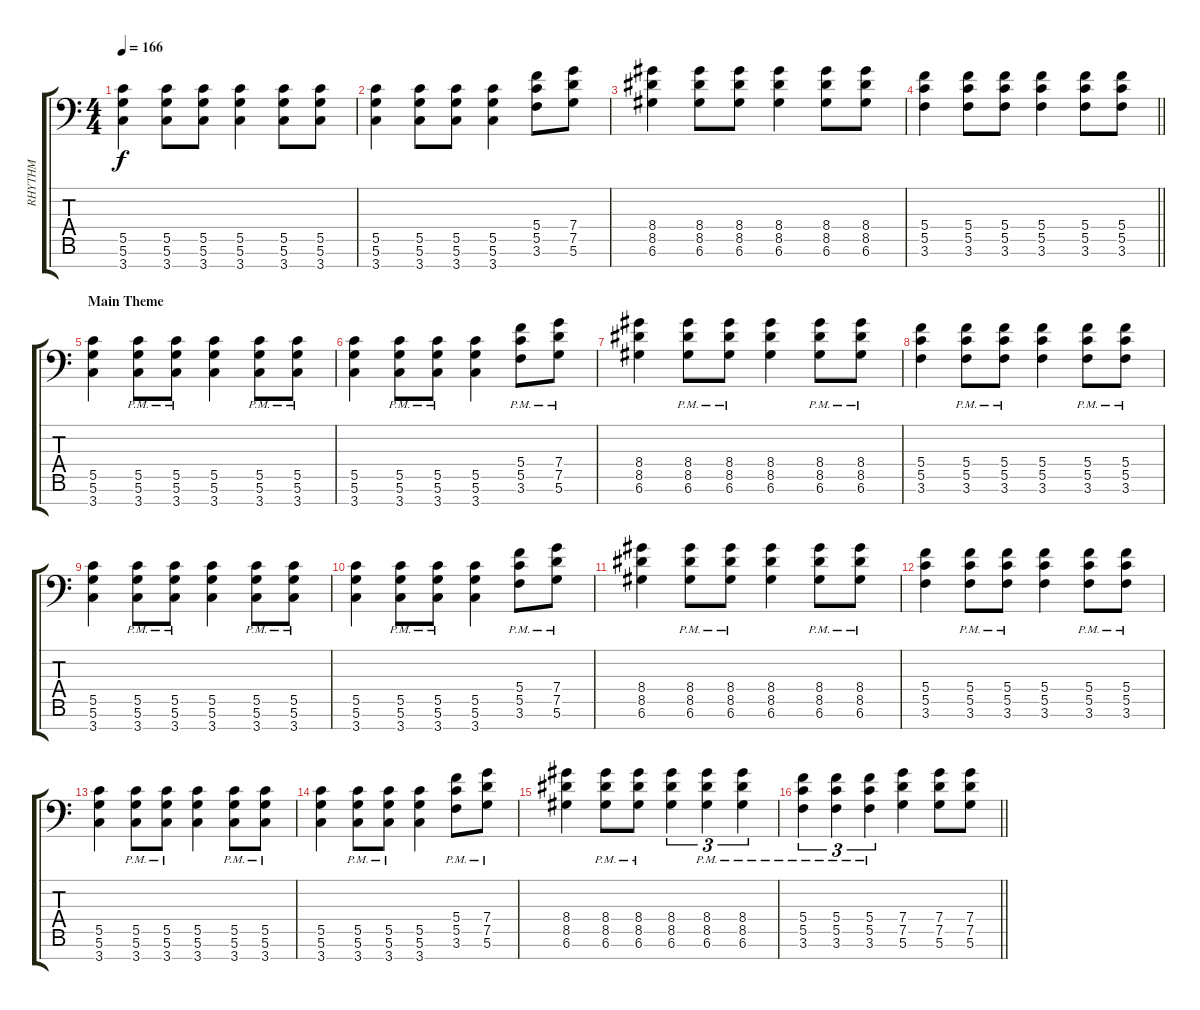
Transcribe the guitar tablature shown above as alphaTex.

\track ("RHYTHM" "RHYTHM") {instrument distortionguitar}
\staff {score tabs}
\tuning (D4 A3 F3 C3 G2 D2 A1) {hide}
\ts (4 4)
\tempo 166
\clef f4
\ks c
(5.5 5.6 3.7).4{dy f} (5.5 5.6 3.7).8 (5.5 5.6 3.7).8 (5.5 5.6 3.7).4 (5.5 5.6 3.7).8 (5.5 5.6 3.7).8 |
(5.5 5.6 3.7).4 (5.5 5.6 3.7).8 (5.5 5.6 3.7).8 (5.5 5.6 3.7).4 (5.4 5.5 3.6).8 (7.4 7.5 5.6).8 |
(8.4 8.5 6.6).4 (8.4 8.5 6.6).8 (8.4 8.5 6.6).8 (8.4 8.5 6.6).4 (8.4 8.5 6.6).8 (8.4 8.5 6.6).8 |
\barLineRight lightlight
(5.4 5.5 3.6).4 (5.4 5.5 3.6).8 (5.4 5.5 3.6).8 (5.4 5.5 3.6).4 (5.4 5.5 3.6).8 (5.4 5.5 3.6).8 |
\section ("" "Main Theme")
(5.5 5.6 3.7).4 (5.5{pm} 5.6{pm} 3.7{pm}).8 (5.5{pm} 5.6{pm} 3.7{pm}).8 (5.5 5.6 3.7).4 (5.5{pm} 5.6{pm} 3.7{pm}).8 (5.5{pm} 5.6{pm} 3.7{pm}).8 |
(5.5 5.6 3.7).4 (5.5{pm} 5.6{pm} 3.7{pm}).8 (5.5{pm} 5.6{pm} 3.7{pm}).8 (5.5 5.6 3.7).4 (5.4{pm} 5.5{pm} 3.6{pm}).8 (7.4{pm} 7.5{pm} 5.6).8 |
(8.4 8.5 6.6).4 (8.4{pm} 8.5{pm} 6.6{pm}).8 (8.4{pm} 8.5{pm} 6.6{pm}).8 (8.4 8.5 6.6).4 (8.4{pm} 8.5{pm} 6.6{pm}).8 (8.4{pm} 8.5{pm} 6.6{pm}).8 |
(5.4 5.5 3.6).4 (5.4{pm} 5.5{pm} 3.6{pm}).8 (5.4{pm} 5.5{pm} 3.6{pm}).8 (5.4 5.5 3.6).4 (5.4{pm} 5.5{pm} 3.6{pm}).8 (5.4{pm} 5.5{pm} 3.6{pm}).8 |
(5.5 5.6 3.7).4 (5.5{pm} 5.6{pm} 3.7{pm}).8 (5.5{pm} 5.6{pm} 3.7{pm}).8 (5.5 5.6 3.7).4 (5.5{pm} 5.6{pm} 3.7{pm}).8 (5.5{pm} 5.6{pm} 3.7{pm}).8 |
(5.5 5.6 3.7).4 (5.5{pm} 5.6{pm} 3.7{pm}).8 (5.5{pm} 5.6{pm} 3.7{pm}).8 (5.5 5.6 3.7).4 (5.4{pm} 5.5{pm} 3.6{pm}).8 (7.4{pm} 7.5{pm} 5.6).8 |
(8.4 8.5 6.6).4 (8.4{pm} 8.5{pm} 6.6{pm}).8 (8.4{pm} 8.5{pm} 6.6{pm}).8 (8.4 8.5 6.6).4 (8.4{pm} 8.5{pm} 6.6{pm}).8 (8.4{pm} 8.5{pm} 6.6{pm}).8 |
(5.4 5.5 3.6).4 (5.4{pm} 5.5{pm} 3.6{pm}).8 (5.4{pm} 5.5{pm} 3.6{pm}).8 (5.4 5.5 3.6).4 (5.4{pm} 5.5{pm} 3.6{pm}).8 (5.4{pm} 5.5{pm} 3.6{pm}).8 |
(5.5 5.6 3.7).4 (5.5{pm} 5.6{pm} 3.7{pm}).8 (5.5{pm} 5.6{pm} 3.7{pm}).8 (5.5 5.6 3.7).4 (5.5{pm} 5.6{pm} 3.7{pm}).8 (5.5{pm} 5.6{pm} 3.7{pm}).8 |
(5.5 5.6 3.7).4 (5.5{pm} 5.6{pm} 3.7{pm}).8 (5.5{pm} 5.6{pm} 3.7{pm}).8 (5.5 5.6 3.7).4 (5.4{pm} 5.5{pm} 3.6{pm}).8 (7.4{pm} 7.5{pm} 5.6).8 |
(8.4 8.5 6.6).4 (8.4{pm} 8.5{pm} 6.6{pm}).8 (8.4{pm} 8.5{pm} 6.6{pm}).8 (8.4 8.5 6.6).4{tu (3 2)} (8.4{pm} 8.5{pm} 6.6{pm}).4{tu (3 2)} (8.4{pm} 8.5{pm} 6.6{pm}).4{tu (3 2)} |
\barLineRight lightlight
(5.4{pm} 5.5{pm} 3.6{pm}).4{tu (3 2)} (5.4{pm} 5.5{pm} 3.6{pm}).4{tu (3 2)} (5.4{pm} 5.5{pm} 3.6{pm}).4{tu (3 2)} (7.4 7.5 5.6).4 (7.4 7.5 5.6).8 (7.4 7.5 5.6).8
